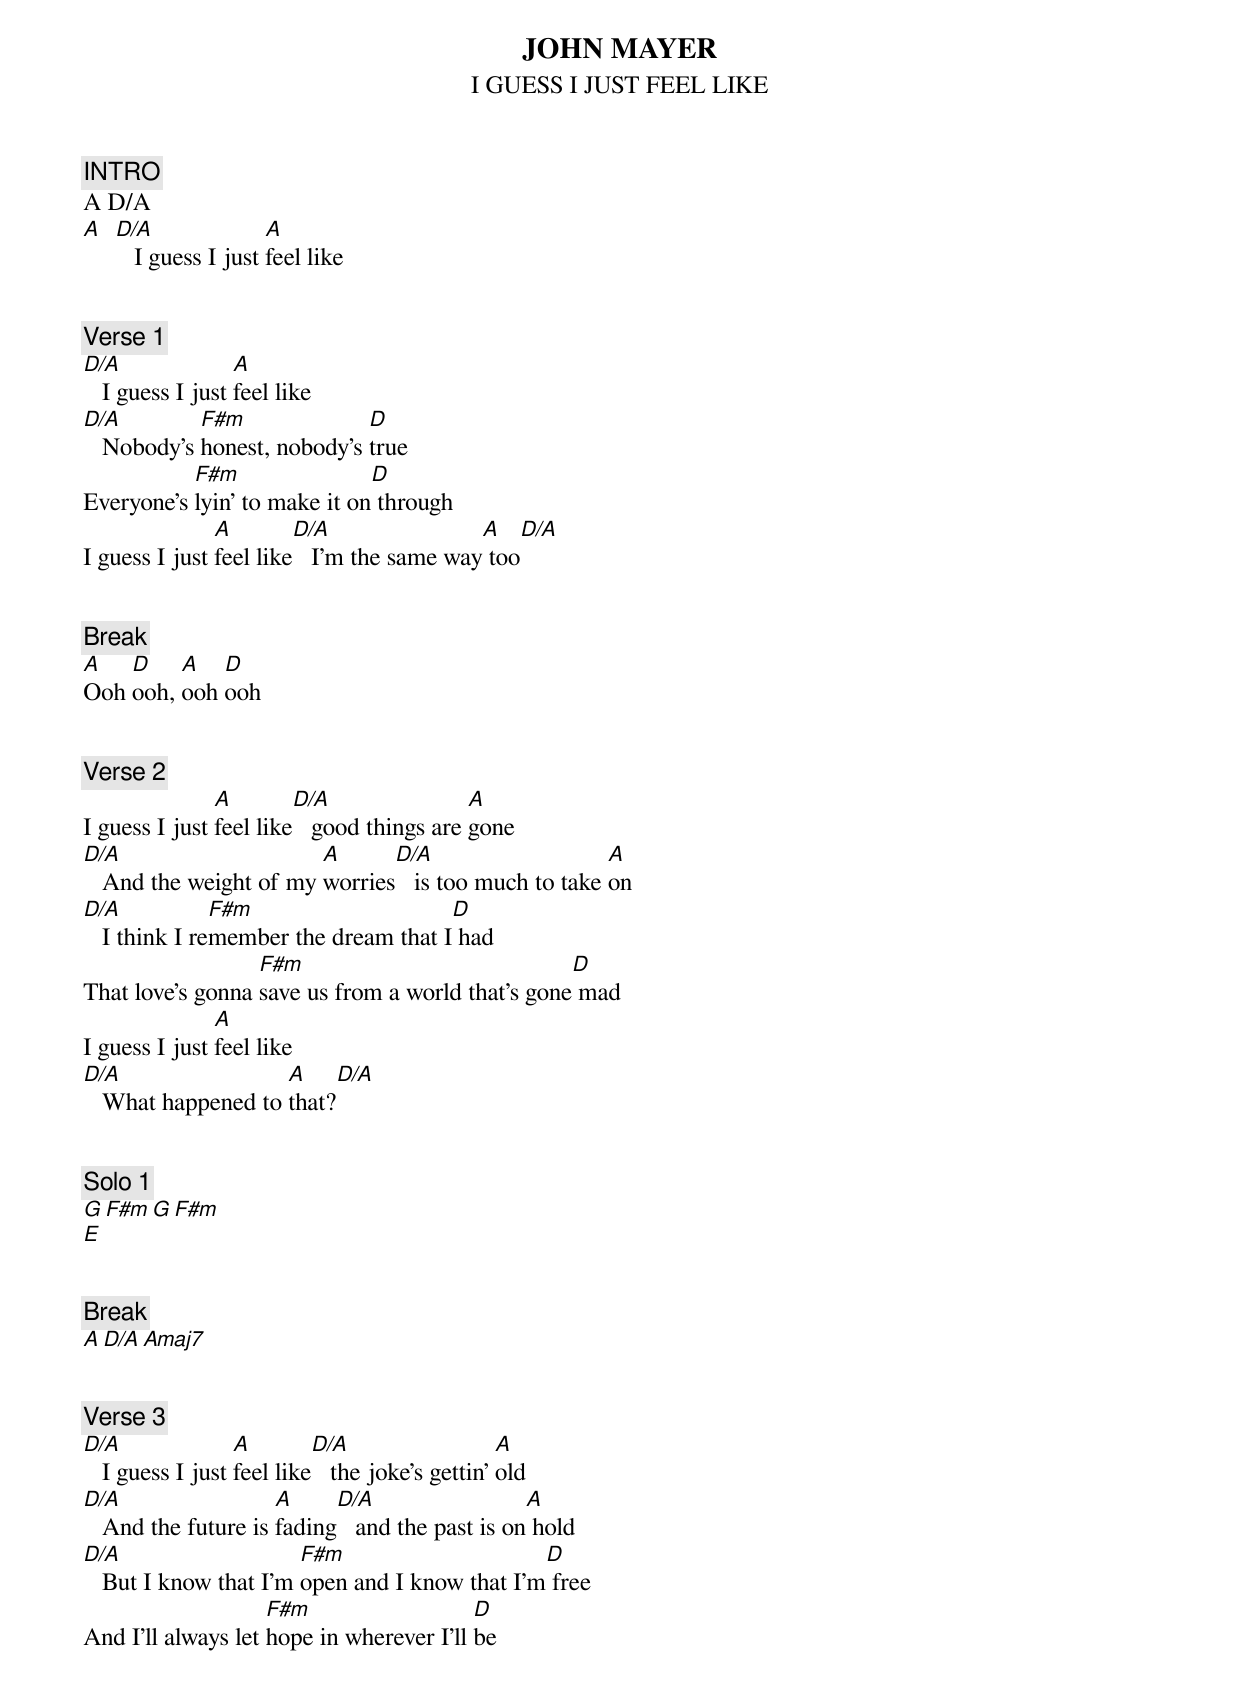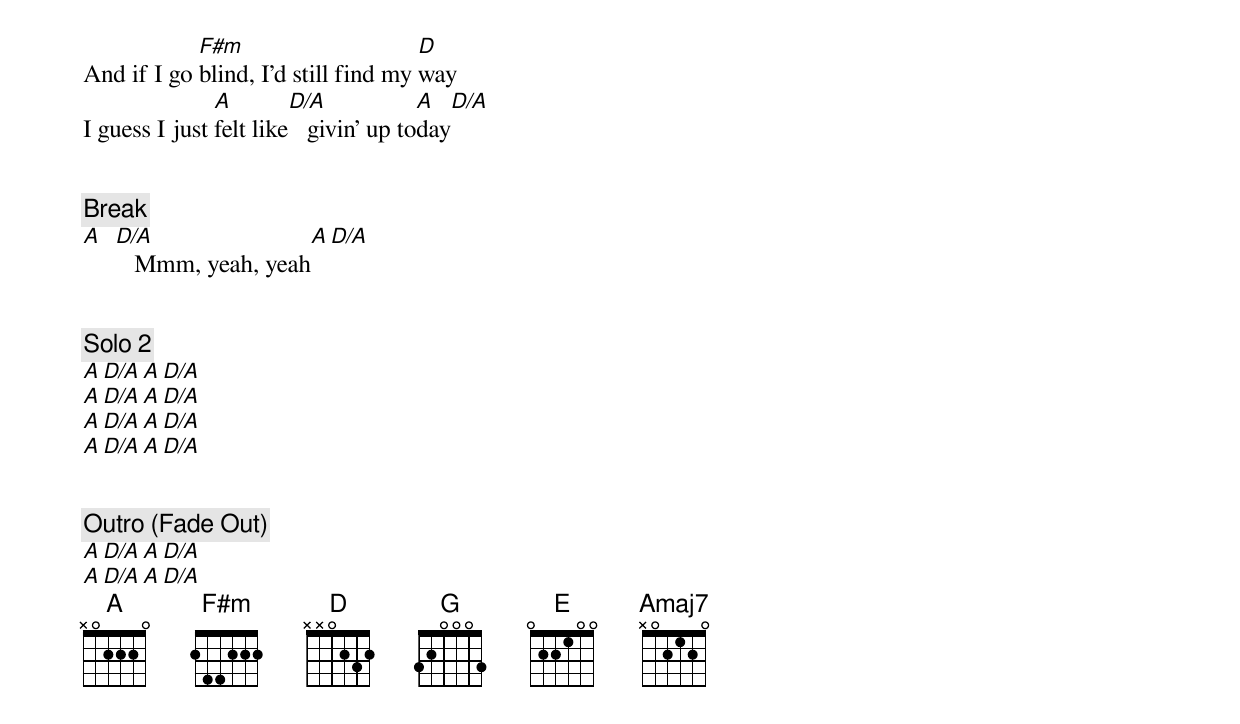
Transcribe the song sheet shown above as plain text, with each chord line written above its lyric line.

JOHN MAYER
I GUESS I JUST FEEL LIKE
INTRO
A D/A
A D/A               A
     I guess I just feel like


[Verse 1]
D/A               A
   I guess I just feel like
D/A         F#m              D
   Nobody's honest, nobody's true
           F#m                D
Everyone's lyin' to make it on through
               A        D/A                A   D/A
I guess I just feel like   I'm the same way too


[Break]
A   D    A   D
Ooh ooh, ooh ooh


[Verse 2]
               A        D/A                A
I guess I just feel like   good things are gone
D/A                     A      D/A                    A
   And the weight of my worries   is too much to take on
D/A            F#m                    D
   I think I remember the dream that I had
                  F#m                             D
That love's gonna save us from a world that's gone mad
               A
I guess I just feel like
D/A                 A    D/A
   What happened to that?


[Solo 1]
G F#m G F#m
E


[Break]
A D/A Amaj7


[Verse 3]
D/A               A        D/A                   A
   I guess I just feel like   the joke's gettin' old
D/A                  A     D/A                  A
   And the future is fading   and the past is on hold
D/A                    F#m                     D
   But I know that I'm open and I know that I'm free
                    F#m                   D
And I'll always let hope in wherever I'll be
            F#m                      D
And if I go blind, I'd still find my way
               A        D/A            A  D/A
I guess I just felt like   givin' up today


[Break]
A D/A               A D/A
     Mmm, yeah, yeah


[Solo 2]
A D/A A D/A
A D/A A D/A
A D/A A D/A
A D/A A D/A


[Outro (Fade Out)]
A D/A A D/A
A D/A A D/A
